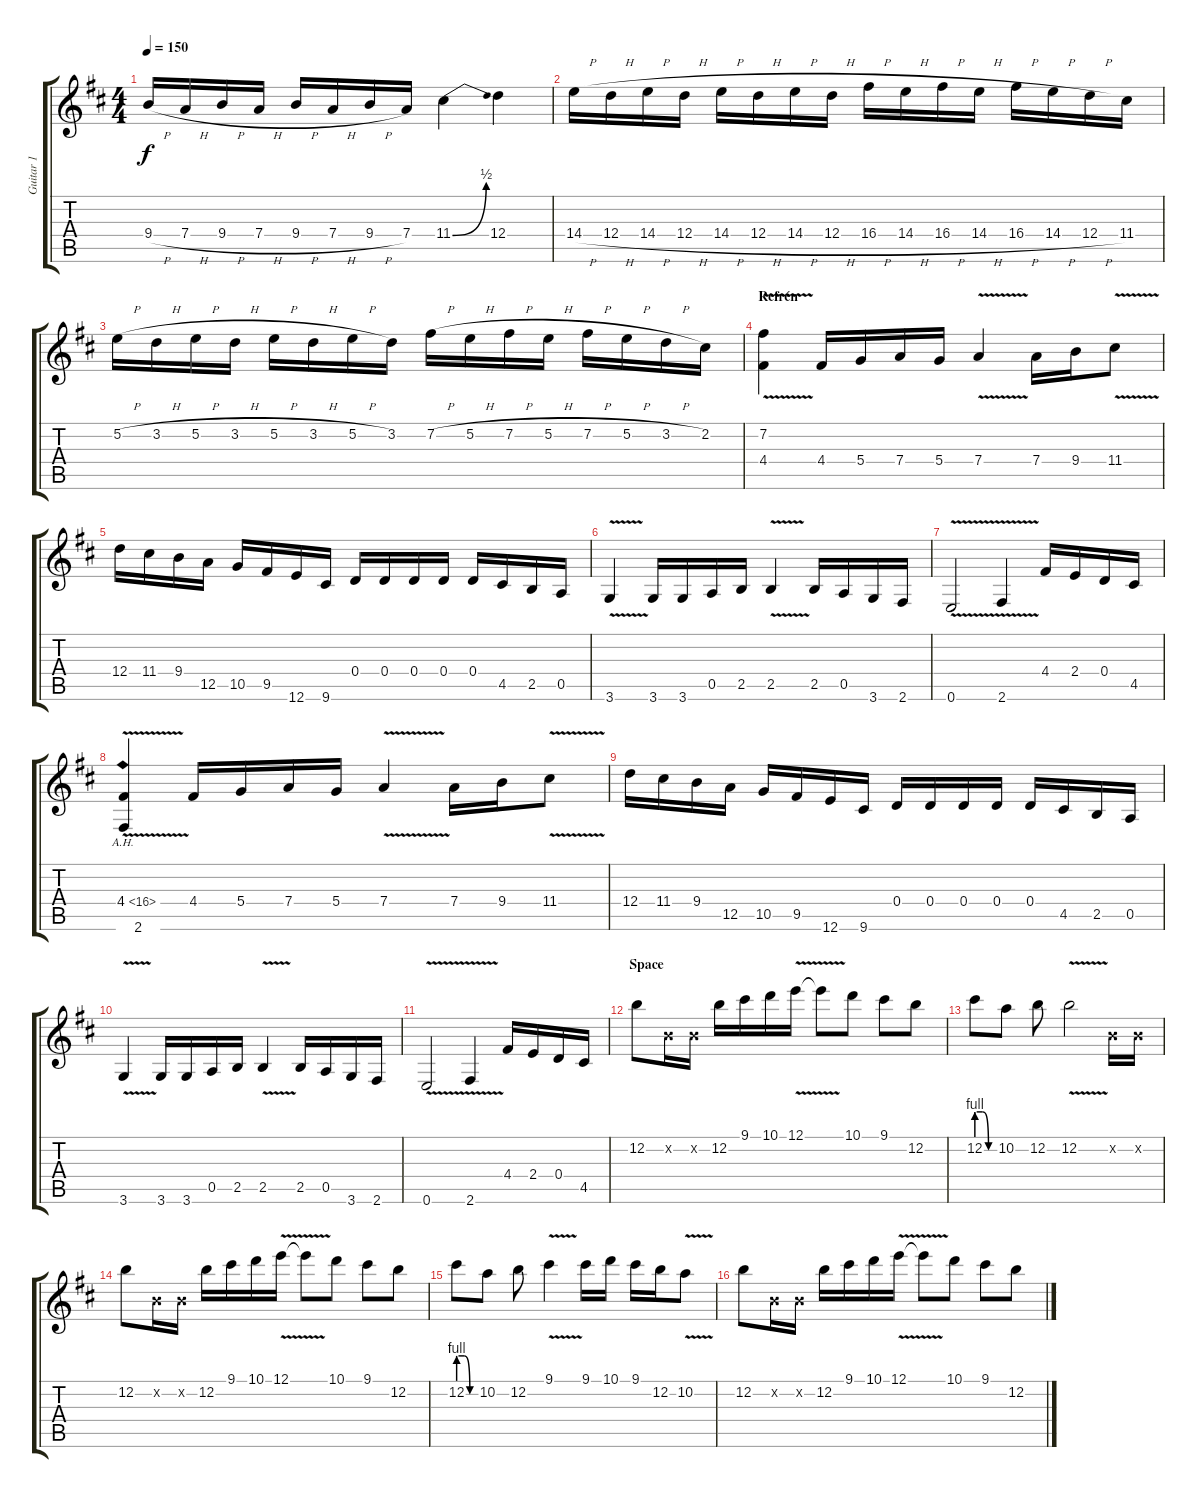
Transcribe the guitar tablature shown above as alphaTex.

\track ("Guitar 1" "Guitar 1") {instrument overdrivenguitar}
\staff {score tabs}
\tuning (E4 B3 G3 D3 A2 E2) {hide}
\ts (4 4)
\tempo 150
\clef g2
\ks d
9.4{h}.16{dy f} 7.4{h}.16 9.4{h}.16 7.4{h}.16 9.4{h}.16 7.4{h}.16 9.4{h}.16 7.4.16 11.4{be (bend 0 0 60 2)}.4 12.4.4 |
14.4{h}.16 12.4{h}.16 14.4{h}.16 12.4{h}.16 14.4{h}.16 12.4{h}.16 14.4{h}.16 12.4{h}.16 16.4{h}.16 14.4{h}.16 16.4{h}.16 14.4{h}.16 16.4{h}.16 14.4{h}.16 12.4{h}.16 11.4.16 |
5.2{h}.16 3.2{h}.16 5.2{h}.16 3.2{h}.16 5.2{h}.16 3.2{h}.16 5.2{h}.16 3.2.16 7.2{h}.16 5.2{h}.16 7.2{h}.16 5.2{h}.16 7.2{h}.16 5.2{h}.16 3.2{h}.16 2.2.16 |
\section ("" "Refrén")
(7.2 4.4{v}).4 4.4.16 5.4.16 7.4.16 5.4.16 7.4{v}.4 7.4.16 9.4.16 11.4{v}.8 |
12.4.16 11.4.16 9.4.16 12.5.16 10.5.16 9.5.16 12.6.16 9.6.16 0.4.16 0.4.16 0.4.16 0.4.16 0.4.16 4.5.16 2.5.16 0.5.16 |
3.6{v}.4 3.6.16 3.6.16 0.5.16 2.5.16 2.5{v}.4 2.5.16 0.5.16 3.6.16 2.6.16 |
0.6{v}.2 2.6{v}.4 4.4.16 2.4.16 0.4.16 4.5.16 |
(4.4{ah 12 v} 2.6{v}).4 4.4.16 5.4.16 7.4.16 5.4.16 7.4{v}.4 7.4.16 9.4.16 11.4{v}.8 |
12.4.16 11.4.16 9.4.16 12.5.16 10.5.16 9.5.16 12.6.16 9.6.16 0.4.16 0.4.16 0.4.16 0.4.16 0.4.16 4.5.16 2.5.16 0.5.16 |
3.6{v}.4 3.6.16 3.6.16 0.5.16 2.5.16 2.5{v}.4 2.5.16 0.5.16 3.6.16 2.6.16 |
0.6{v}.2 2.6{v}.4 4.4.16 2.4.16 0.4.16 4.5.16 |
\section ("" "Space")
12.2.8 0.2{x}.16 0.2{x}.16 12.2.16 9.1.16 10.1.16 12.1{v}.16 12.1{t}.8 10.1.8 9.1.8 12.2.8 |
12.2{be (custom 0 4 20 4 40 0 60 0)}.8 10.2.8 12.2.8 12.2{v}.2 0.2{x}.16 0.2{x}.16 |
12.2.8 0.2{x}.16 0.2{x}.16 12.2.16 9.1.16 10.1.16 12.1{v}.16 12.1{t}.8 10.1.8 9.1.8 12.2.8 |
12.2{be (custom 0 4 20 4 40 0 60 0)}.8 10.2.8 12.2.8 9.1{v}.4 9.1.16 10.1.16 9.1.16 12.2.16 10.2{v}.8 |
12.2.8 0.2{x}.16 0.2{x}.16 12.2.16 9.1.16 10.1.16 12.1{v}.16 12.1{t}.8 10.1.8 9.1.8 12.2.8
